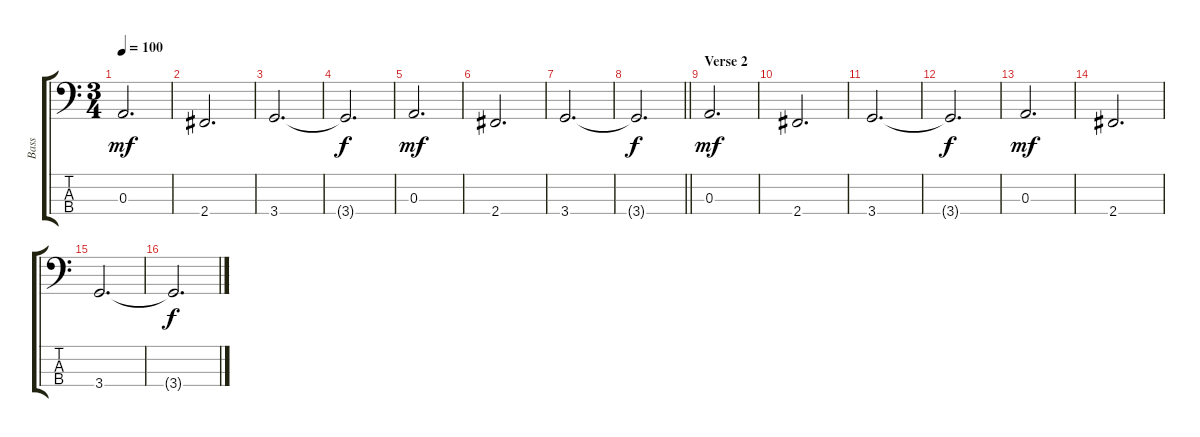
\track ("Bass" "Bass") {instrument electricbassfinger}
\staff {score tabs}
\tuning (G2 D2 A1 E1) {hide}
\ts (3 4)
\tempo 100
\clef f4
\ks c
0.3.2{d dy mf} |
2.4.2{d} |
3.4.2{d} |
3.4{t}.2{d dy f} |
0.3.2{d dy mf} |
2.4.2{d} |
3.4.2{d} |
\barLineRight lightlight
3.4{t}.2{d dy f} |
\section ("" "Verse 2")
0.3.2{d dy mf} |
2.4.2{d} |
3.4.2{d} |
3.4{t}.2{d dy f} |
0.3.2{d dy mf} |
2.4.2{d} |
3.4.2{d} |
3.4{t}.2{d dy f}
